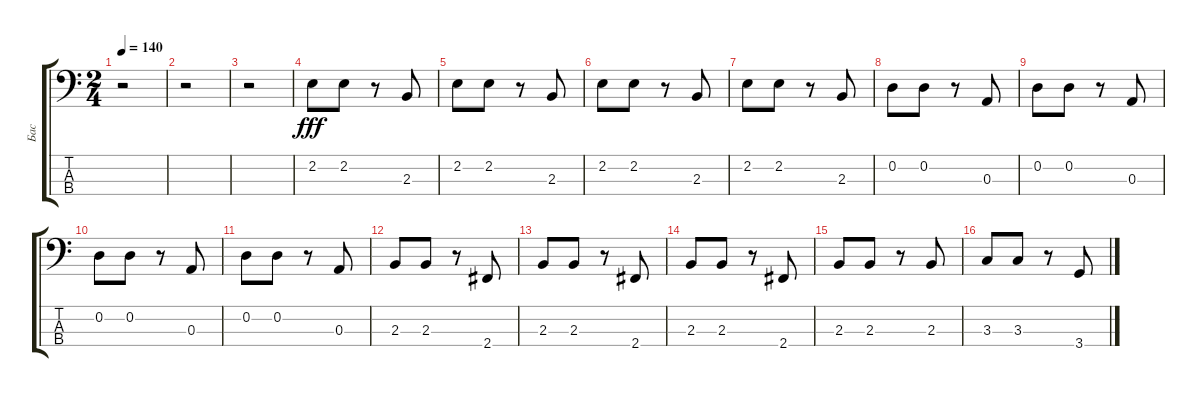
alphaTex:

\track ("Бас" "Бас") {instrument electricbassfinger}
\staff {score tabs}
\tuning (G2 D2 A1 E1) {hide}
\ts (2 4)
\tempo 140
\clef f4
\ks c
r.2{dy fff instrument electricbassfinger} |
r.2 |
r.2 |
2.2.8{balance 8} 2.2.8 r.8 2.3.8 |
2.2.8 2.2.8 r.8 2.3.8 |
2.2.8 2.2.8 r.8 2.3.8 |
2.2.8 2.2.8 r.8 2.3.8 |
0.2.8 0.2.8 r.8 0.3.8 |
0.2.8 0.2.8 r.8 0.3.8 |
0.2.8 0.2.8 r.8 0.3.8 |
0.2.8 0.2.8 r.8 0.3.8 |
2.3.8 2.3.8 r.8 2.4.8 |
2.3.8 2.3.8 r.8 2.4.8 |
2.3.8 2.3.8 r.8 2.4.8 |
2.3.8 2.3.8 r.8 2.3.8 |
3.3.8 3.3.8 r.8 3.4.8
